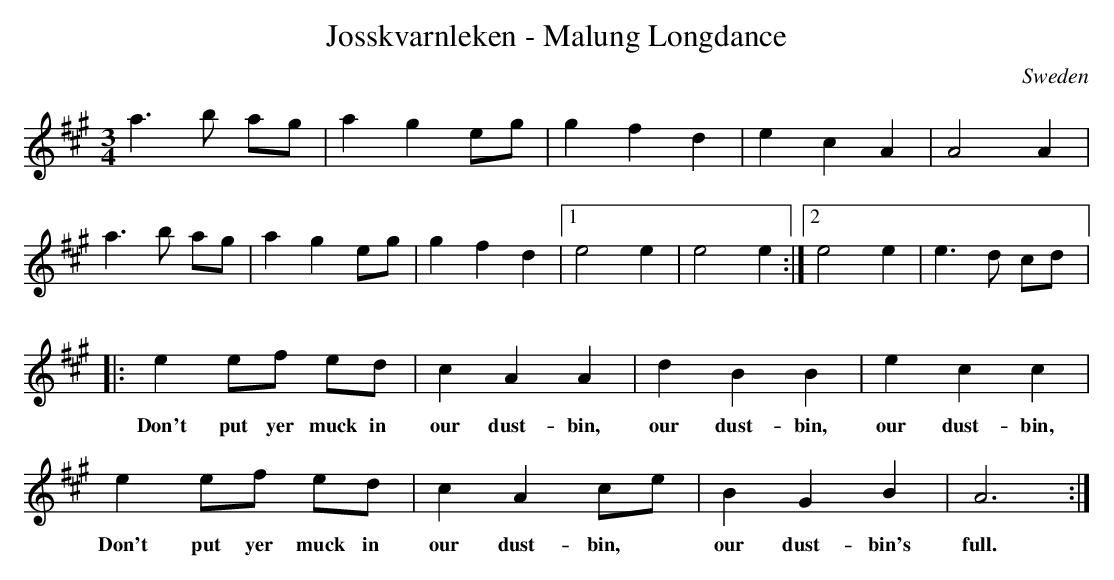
X:1
T:Josskvarnleken - Malung Longdance
M:3/4
O:Sweden
K:A
a3b ag   | a2 g2 eg | g2 f2 d2 | e2 c2 A2 | A4 A2   |
a3b ag   | a2 g2 eg | g2 f2 d2 |1 e4 e2   | e4 e2   :|2 e4 e2   | e3d cd  |:
   e2    ef       ed     | c2   A2 A2  | \
w: Don't put yer muck in   our  dust-bin,
   d2   B2 B2   | e2   c2   c2  |
w: our dust-bin,  our dust-bin,
   e2    ef        ed  | c2   A2 ce  | \
w: Don't put yer muck in our dust-bin, *
   B2   G2   B2   | A6 :|
w: our dust-bin's   full.
